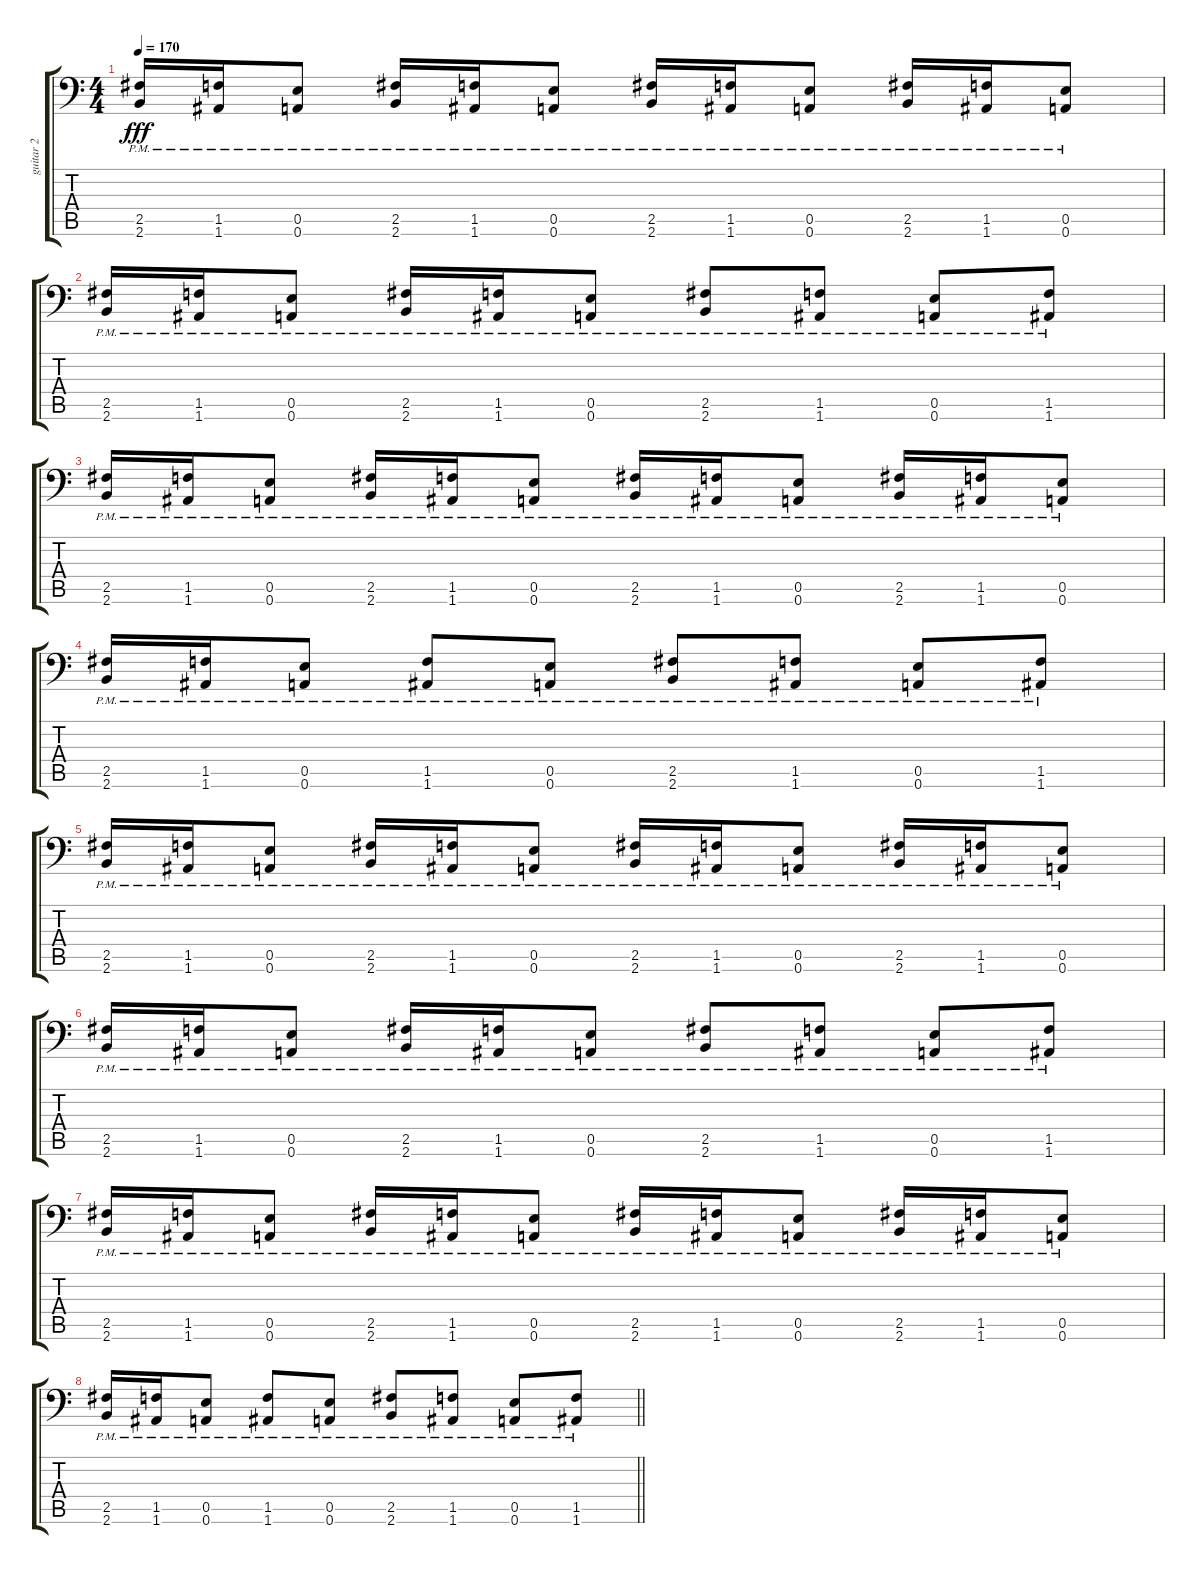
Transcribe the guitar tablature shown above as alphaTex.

\track ("guitar 2" "guitar 2") {instrument distortionguitar}
\staff {score tabs}
\tuning (B3 Gb3 D3 A2 E2 A1) {hide}
\ts (4 4)
\tempo 170
\clef f4
\ks c
(2.5{pm} 2.6{pm}).16{dy fff} (1.5{pm} 1.6{pm}).16 (0.5{pm} 0.6{pm}).8 (2.5{pm} 2.6{pm}).16 (1.5{pm} 1.6{pm}).16 (0.5{pm} 0.6{pm}).8 (2.5{pm} 2.6{pm}).16 (1.5{pm} 1.6{pm}).16 (0.5{pm} 0.6{pm}).8 (2.5{pm} 2.6{pm}).16 (1.5{pm} 1.6{pm}).16 (0.5{pm} 0.6{pm}).8 |
(2.5{pm} 2.6{pm}).16 (1.5{pm} 1.6{pm}).16 (0.5{pm} 0.6{pm}).8 (2.5{pm} 2.6{pm}).16 (1.5{pm} 1.6{pm}).16 (0.5{pm} 0.6{pm}).8 (2.5{pm} 2.6{pm}).8 (1.5{pm} 1.6{pm}).8 (0.5{pm} 0.6{pm}).8 (1.5{pm} 1.6{pm}).8 |
(2.5{pm} 2.6{pm}).16 (1.5{pm} 1.6{pm}).16 (0.5{pm} 0.6{pm}).8 (2.5{pm} 2.6{pm}).16 (1.5{pm} 1.6{pm}).16 (0.5{pm} 0.6{pm}).8 (2.5{pm} 2.6{pm}).16 (1.5{pm} 1.6{pm}).16 (0.5{pm} 0.6{pm}).8 (2.5{pm} 2.6{pm}).16 (1.5{pm} 1.6{pm}).16 (0.5{pm} 0.6{pm}).8 |
(2.5{pm} 2.6{pm}).16 (1.5{pm} 1.6{pm}).16 (0.5{pm} 0.6{pm}).8 (1.5{pm} 1.6{pm}).8 (0.5{pm} 0.6{pm}).8 (2.5{pm} 2.6{pm}).8 (1.5{pm} 1.6{pm}).8 (0.5{pm} 0.6{pm}).8 (1.5{pm} 1.6{pm}).8 |
(2.5{pm} 2.6{pm}).16 (1.5{pm} 1.6{pm}).16 (0.5{pm} 0.6{pm}).8 (2.5{pm} 2.6{pm}).16 (1.5{pm} 1.6{pm}).16 (0.5{pm} 0.6{pm}).8 (2.5{pm} 2.6{pm}).16 (1.5{pm} 1.6{pm}).16 (0.5{pm} 0.6{pm}).8 (2.5{pm} 2.6{pm}).16 (1.5{pm} 1.6{pm}).16 (0.5{pm} 0.6{pm}).8 |
(2.5{pm} 2.6{pm}).16 (1.5{pm} 1.6{pm}).16 (0.5{pm} 0.6{pm}).8 (2.5{pm} 2.6{pm}).16 (1.5{pm} 1.6{pm}).16 (0.5{pm} 0.6{pm}).8 (2.5{pm} 2.6{pm}).8 (1.5{pm} 1.6{pm}).8 (0.5{pm} 0.6{pm}).8 (1.5{pm} 1.6{pm}).8 |
(2.5{pm} 2.6{pm}).16 (1.5{pm} 1.6{pm}).16 (0.5{pm} 0.6{pm}).8 (2.5{pm} 2.6{pm}).16 (1.5{pm} 1.6{pm}).16 (0.5{pm} 0.6{pm}).8 (2.5{pm} 2.6{pm}).16 (1.5{pm} 1.6{pm}).16 (0.5{pm} 0.6{pm}).8 (2.5{pm} 2.6{pm}).16 (1.5{pm} 1.6{pm}).16 (0.5{pm} 0.6{pm}).8 |
\barLineRight lightlight
(2.5{pm} 2.6{pm}).16 (1.5{pm} 1.6{pm}).16 (0.5{pm} 0.6{pm}).8 (1.5{pm} 1.6{pm}).8 (0.5{pm} 0.6{pm}).8 (2.5{pm} 2.6{pm}).8 (1.5{pm} 1.6{pm}).8 (0.5{pm} 0.6{pm}).8 (1.5{pm} 1.6{pm}).8
